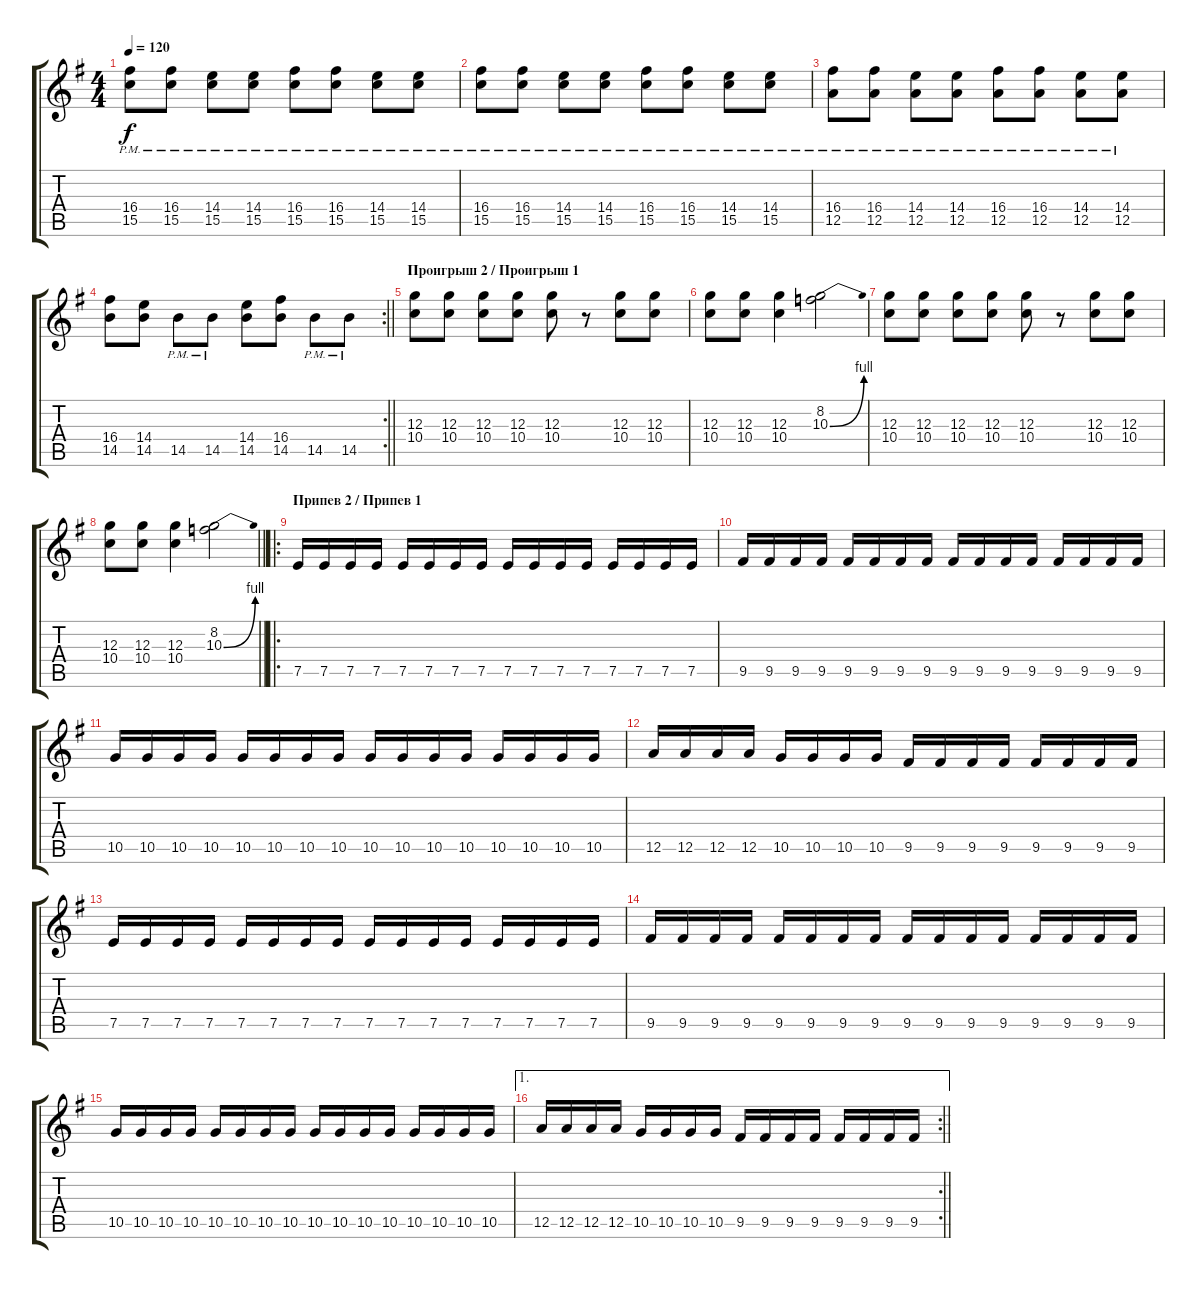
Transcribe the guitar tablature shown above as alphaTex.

\track "" {instrument acousticguitarsteel}
\staff {score tabs}
\tuning (E4 B3 G3 D3 A2 E2) {hide}
\ts (4 4)
\tempo 120
\clef g2
\ks eminor
(16.4{pm} 15.5{pm}).8{dy f} (16.4{pm} 15.5{pm}).8 (14.4{pm} 15.5{pm}).8 (14.4{pm} 15.5{pm}).8 (16.4{pm} 15.5{pm}).8 (16.4{pm} 15.5{pm}).8 (14.4{pm} 15.5{pm}).8 (14.4{pm} 15.5{pm}).8 |
(16.4{pm} 15.5{pm}).8 (16.4{pm} 15.5{pm}).8 (14.4{pm} 15.5{pm}).8 (14.4{pm} 15.5{pm}).8 (16.4{pm} 15.5{pm}).8 (16.4{pm} 15.5{pm}).8 (14.4{pm} 15.5{pm}).8 (14.4{pm} 15.5{pm}).8 |
(16.4{pm} 12.5{pm}).8 (16.4{pm} 12.5{pm}).8 (14.4{pm} 12.5{pm}).8 (14.4{pm} 12.5{pm}).8 (16.4{pm} 12.5{pm}).8 (16.4{pm} 12.5{pm}).8 (14.4{pm} 12.5{pm}).8 (14.4{pm} 12.5{pm}).8 |
\rc 2
\barLineRight lightlight
(16.4 14.5).8 (14.4 14.5).8 14.5{pm}.8 14.5{pm}.8 (14.4 14.5).8 (16.4 14.5).8 14.5{pm}.8 14.5{pm}.8 |
\section ("" "Проигрыш 2 / Проигрыш 1")
(12.3 10.4).8 (12.3 10.4).8 (12.3 10.4).8 (12.3 10.4).8 (12.3 10.4).8 r.8 (12.3 10.4).8 (12.3 10.4).8 |
(12.3 10.4).8 (12.3 10.4).8 (12.3 10.4).4 (8.2 10.3{be (bend 0 0 60 4)}).2 |
(12.3 10.4).8 (12.3 10.4).8 (12.3 10.4).8 (12.3 10.4).8 (12.3 10.4).8 r.8 (12.3 10.4).8 (12.3 10.4).8 |
\barLineRight lightlight
(12.3 10.4).8 (12.3 10.4).8 (12.3 10.4).4 (8.2 10.3{be (bend 0 0 60 4)}).2 |
\ro
\section ("" "Припев 2 / Припев 1")
7.5.16 7.5.16 7.5.16 7.5.16 7.5.16 7.5.16 7.5.16 7.5.16 7.5.16 7.5.16 7.5.16 7.5.16 7.5.16 7.5.16 7.5.16 7.5.16 |
9.5.16 9.5.16 9.5.16 9.5.16 9.5.16 9.5.16 9.5.16 9.5.16 9.5.16 9.5.16 9.5.16 9.5.16 9.5.16 9.5.16 9.5.16 9.5.16 |
10.5.16 10.5.16 10.5.16 10.5.16 10.5.16 10.5.16 10.5.16 10.5.16 10.5.16 10.5.16 10.5.16 10.5.16 10.5.16 10.5.16 10.5.16 10.5.16 |
12.5.16 12.5.16 12.5.16 12.5.16 10.5.16 10.5.16 10.5.16 10.5.16 9.5.16 9.5.16 9.5.16 9.5.16 9.5.16 9.5.16 9.5.16 9.5.16 |
7.5.16 7.5.16 7.5.16 7.5.16 7.5.16 7.5.16 7.5.16 7.5.16 7.5.16 7.5.16 7.5.16 7.5.16 7.5.16 7.5.16 7.5.16 7.5.16 |
9.5.16 9.5.16 9.5.16 9.5.16 9.5.16 9.5.16 9.5.16 9.5.16 9.5.16 9.5.16 9.5.16 9.5.16 9.5.16 9.5.16 9.5.16 9.5.16 |
10.5.16 10.5.16 10.5.16 10.5.16 10.5.16 10.5.16 10.5.16 10.5.16 10.5.16 10.5.16 10.5.16 10.5.16 10.5.16 10.5.16 10.5.16 10.5.16 |
\ae 1
\rc 2
\barLineRight lightlight
12.5.16 12.5.16 12.5.16 12.5.16 10.5.16 10.5.16 10.5.16 10.5.16 9.5.16 9.5.16 9.5.16 9.5.16 9.5.16 9.5.16 9.5.16 9.5.16
